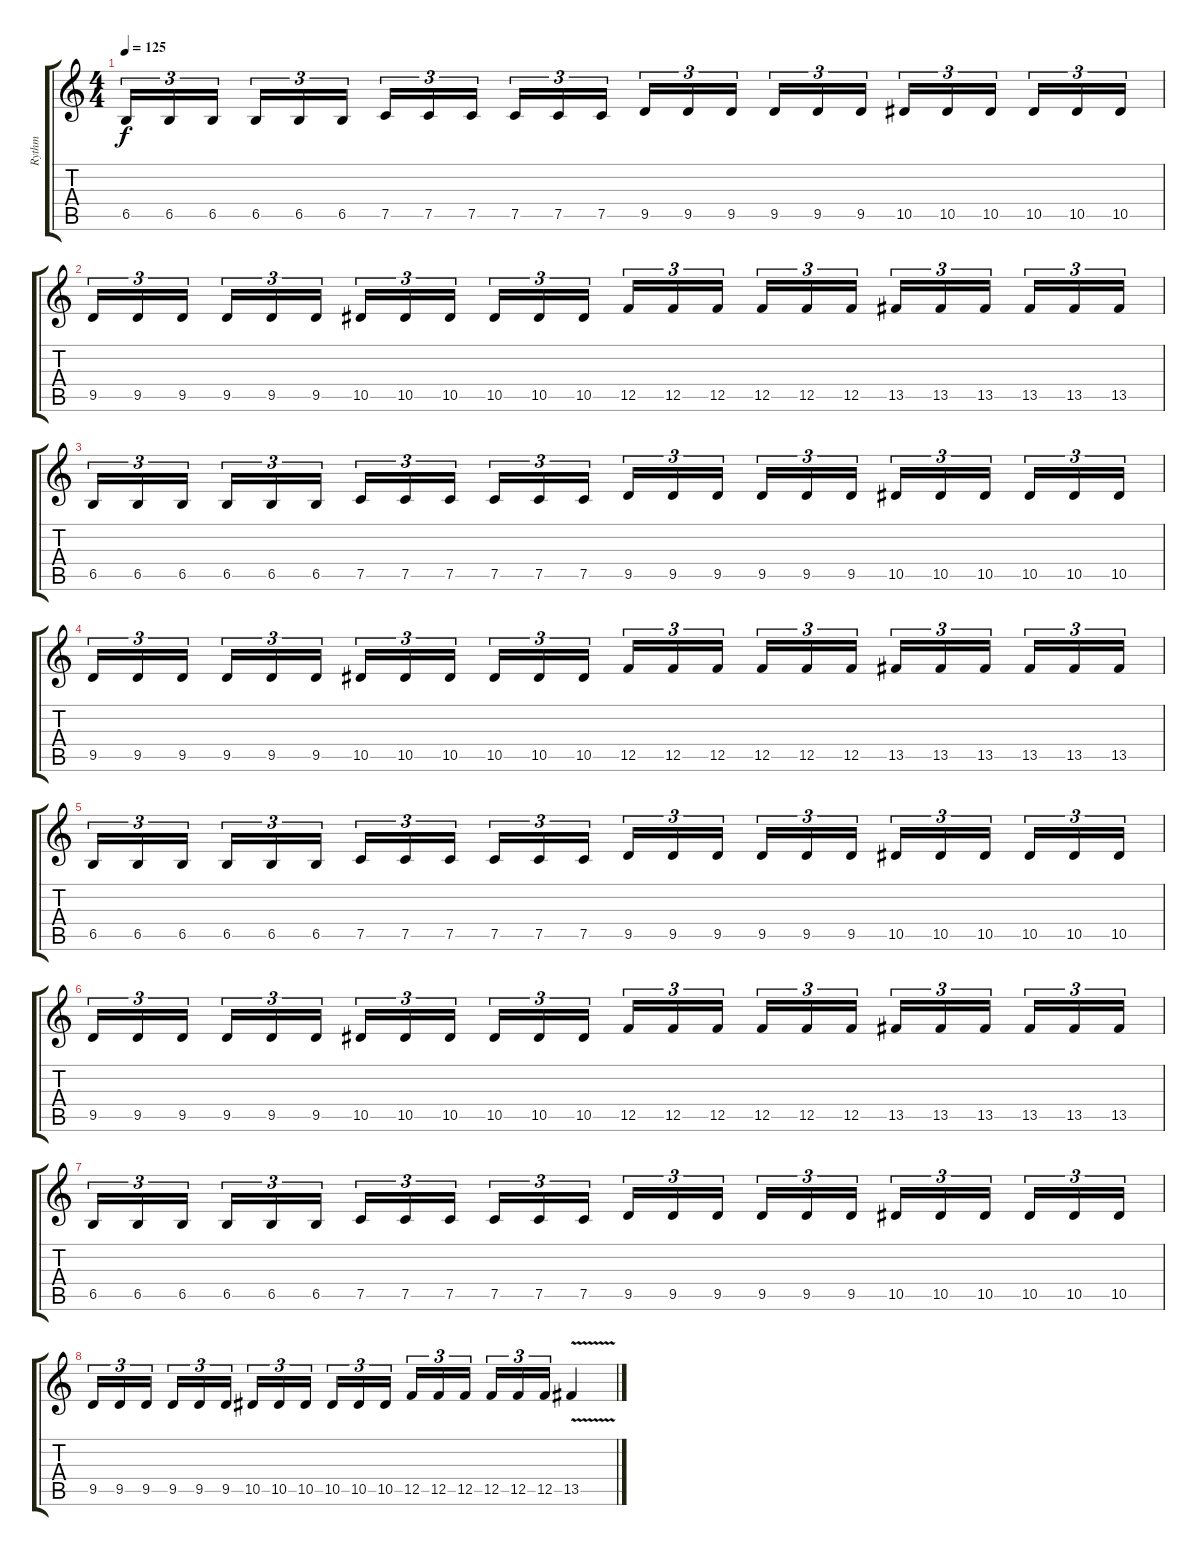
\track ("Rythm" "Rythm") {instrument distortionguitar}
\staff {score tabs}
\tuning (C4 G3 Eb3 Bb2 F2 C2) {hide}
\ts (4 4)
\tempo 125
\clef g2
\ks c
6.5.16{tu (3 2) dy f} 6.5.16{tu (3 2)} 6.5.16{tu (3 2) beam splitsecondary} 6.5.16{tu (3 2)} 6.5.16{tu (3 2)} 6.5.16{tu (3 2)} 7.5.16{tu (3 2)} 7.5.16{tu (3 2)} 7.5.16{tu (3 2) beam splitsecondary} 7.5.16{tu (3 2)} 7.5.16{tu (3 2)} 7.5.16{tu (3 2)} 9.5.16{tu (3 2)} 9.5.16{tu (3 2)} 9.5.16{tu (3 2) beam splitsecondary} 9.5.16{tu (3 2)} 9.5.16{tu (3 2)} 9.5.16{tu (3 2)} 10.5.16{tu (3 2)} 10.5.16{tu (3 2)} 10.5.16{tu (3 2) beam splitsecondary} 10.5.16{tu (3 2)} 10.5.16{tu (3 2)} 10.5.16{tu (3 2)} |
9.5.16{tu (3 2)} 9.5.16{tu (3 2)} 9.5.16{tu (3 2) beam splitsecondary} 9.5.16{tu (3 2)} 9.5.16{tu (3 2)} 9.5.16{tu (3 2)} 10.5.16{tu (3 2)} 10.5.16{tu (3 2)} 10.5.16{tu (3 2) beam splitsecondary} 10.5.16{tu (3 2)} 10.5.16{tu (3 2)} 10.5.16{tu (3 2)} 12.5.16{tu (3 2)} 12.5.16{tu (3 2)} 12.5.16{tu (3 2) beam splitsecondary} 12.5.16{tu (3 2)} 12.5.16{tu (3 2)} 12.5.16{tu (3 2)} 13.5.16{tu (3 2)} 13.5.16{tu (3 2)} 13.5.16{tu (3 2) beam splitsecondary} 13.5.16{tu (3 2)} 13.5.16{tu (3 2)} 13.5.16{tu (3 2)} |
6.5.16{tu (3 2)} 6.5.16{tu (3 2)} 6.5.16{tu (3 2) beam splitsecondary} 6.5.16{tu (3 2)} 6.5.16{tu (3 2)} 6.5.16{tu (3 2)} 7.5.16{tu (3 2)} 7.5.16{tu (3 2)} 7.5.16{tu (3 2) beam splitsecondary} 7.5.16{tu (3 2)} 7.5.16{tu (3 2)} 7.5.16{tu (3 2)} 9.5.16{tu (3 2)} 9.5.16{tu (3 2)} 9.5.16{tu (3 2) beam splitsecondary} 9.5.16{tu (3 2)} 9.5.16{tu (3 2)} 9.5.16{tu (3 2)} 10.5.16{tu (3 2)} 10.5.16{tu (3 2)} 10.5.16{tu (3 2) beam splitsecondary} 10.5.16{tu (3 2)} 10.5.16{tu (3 2)} 10.5.16{tu (3 2)} |
9.5.16{tu (3 2)} 9.5.16{tu (3 2)} 9.5.16{tu (3 2) beam splitsecondary} 9.5.16{tu (3 2)} 9.5.16{tu (3 2)} 9.5.16{tu (3 2)} 10.5.16{tu (3 2)} 10.5.16{tu (3 2)} 10.5.16{tu (3 2) beam splitsecondary} 10.5.16{tu (3 2)} 10.5.16{tu (3 2)} 10.5.16{tu (3 2)} 12.5.16{tu (3 2)} 12.5.16{tu (3 2)} 12.5.16{tu (3 2) beam splitsecondary} 12.5.16{tu (3 2)} 12.5.16{tu (3 2)} 12.5.16{tu (3 2)} 13.5.16{tu (3 2)} 13.5.16{tu (3 2)} 13.5.16{tu (3 2) beam splitsecondary} 13.5.16{tu (3 2)} 13.5.16{tu (3 2)} 13.5.16{tu (3 2)} |
6.5.16{tu (3 2)} 6.5.16{tu (3 2)} 6.5.16{tu (3 2) beam splitsecondary} 6.5.16{tu (3 2)} 6.5.16{tu (3 2)} 6.5.16{tu (3 2)} 7.5.16{tu (3 2)} 7.5.16{tu (3 2)} 7.5.16{tu (3 2) beam splitsecondary} 7.5.16{tu (3 2)} 7.5.16{tu (3 2)} 7.5.16{tu (3 2)} 9.5.16{tu (3 2)} 9.5.16{tu (3 2)} 9.5.16{tu (3 2) beam splitsecondary} 9.5.16{tu (3 2)} 9.5.16{tu (3 2)} 9.5.16{tu (3 2)} 10.5.16{tu (3 2)} 10.5.16{tu (3 2)} 10.5.16{tu (3 2) beam splitsecondary} 10.5.16{tu (3 2)} 10.5.16{tu (3 2)} 10.5.16{tu (3 2)} |
9.5.16{tu (3 2)} 9.5.16{tu (3 2)} 9.5.16{tu (3 2) beam splitsecondary} 9.5.16{tu (3 2)} 9.5.16{tu (3 2)} 9.5.16{tu (3 2)} 10.5.16{tu (3 2)} 10.5.16{tu (3 2)} 10.5.16{tu (3 2) beam splitsecondary} 10.5.16{tu (3 2)} 10.5.16{tu (3 2)} 10.5.16{tu (3 2)} 12.5.16{tu (3 2)} 12.5.16{tu (3 2)} 12.5.16{tu (3 2) beam splitsecondary} 12.5.16{tu (3 2)} 12.5.16{tu (3 2)} 12.5.16{tu (3 2)} 13.5.16{tu (3 2)} 13.5.16{tu (3 2)} 13.5.16{tu (3 2) beam splitsecondary} 13.5.16{tu (3 2)} 13.5.16{tu (3 2)} 13.5.16{tu (3 2)} |
6.5.16{tu (3 2)} 6.5.16{tu (3 2)} 6.5.16{tu (3 2) beam splitsecondary} 6.5.16{tu (3 2)} 6.5.16{tu (3 2)} 6.5.16{tu (3 2)} 7.5.16{tu (3 2)} 7.5.16{tu (3 2)} 7.5.16{tu (3 2) beam splitsecondary} 7.5.16{tu (3 2)} 7.5.16{tu (3 2)} 7.5.16{tu (3 2)} 9.5.16{tu (3 2)} 9.5.16{tu (3 2)} 9.5.16{tu (3 2) beam splitsecondary} 9.5.16{tu (3 2)} 9.5.16{tu (3 2)} 9.5.16{tu (3 2)} 10.5.16{tu (3 2)} 10.5.16{tu (3 2)} 10.5.16{tu (3 2) beam splitsecondary} 10.5.16{tu (3 2)} 10.5.16{tu (3 2)} 10.5.16{tu (3 2)} |
9.5.16{tu (3 2)} 9.5.16{tu (3 2)} 9.5.16{tu (3 2) beam splitsecondary} 9.5.16{tu (3 2)} 9.5.16{tu (3 2)} 9.5.16{tu (3 2)} 10.5.16{tu (3 2)} 10.5.16{tu (3 2)} 10.5.16{tu (3 2) beam splitsecondary} 10.5.16{tu (3 2)} 10.5.16{tu (3 2)} 10.5.16{tu (3 2)} 12.5.16{tu (3 2)} 12.5.16{tu (3 2)} 12.5.16{tu (3 2) beam splitsecondary} 12.5.16{tu (3 2)} 12.5.16{tu (3 2)} 12.5.16{tu (3 2)} 13.5{v}.4
